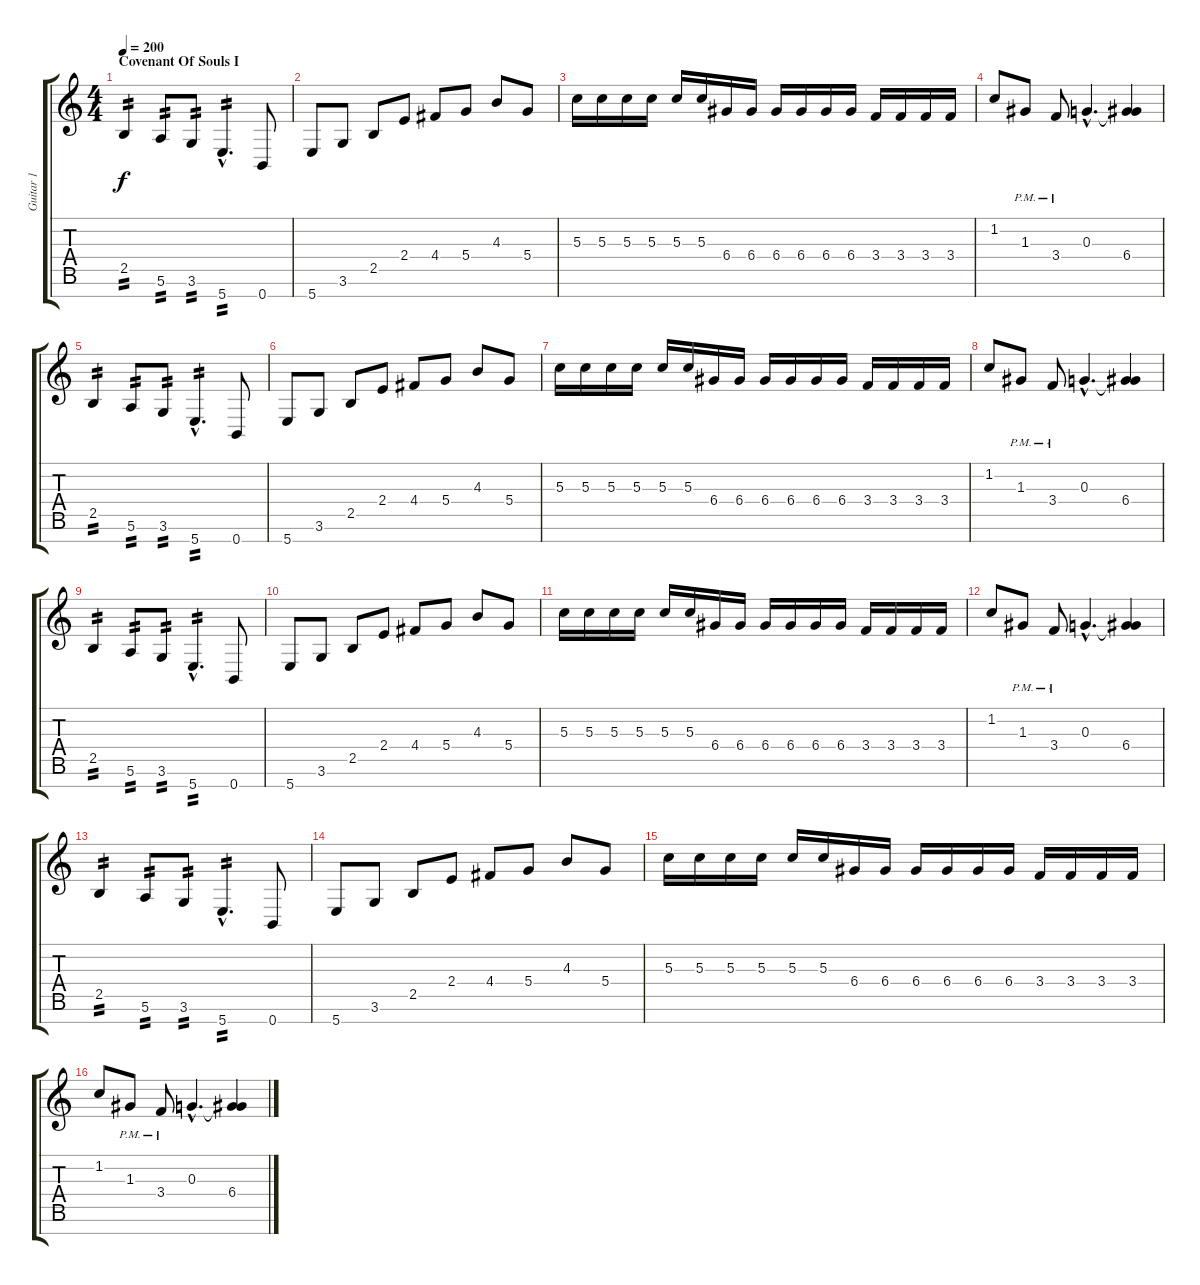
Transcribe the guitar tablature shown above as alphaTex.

\track ("Guitar 1" "Guitar 1") {instrument distortionguitar}
\staff {score tabs}
\tuning (E4 B3 G3 D3 A2 E2 B1) {hide}
\ts (4 4)
\section ("" "Covenant Of Souls I")
\tempo 200
\clef g2
\ks c
2.5.4{tp 2 dy f instrument distortionguitar} 5.6.8{tp 2} 3.6.8{tp 2} 5.7{hac}.4{d tp 2} 0.7.8 |
5.7.8 3.6.8 2.5.8 2.4.8 4.4.8 5.4.8 4.3.8 5.4.8 |
5.3.16 5.3.16 5.3.16 5.3.16 5.3.16 5.3.16 6.4.16 6.4.16 6.4.16 6.4.16 6.4.16 6.4.16 3.4.16 3.4.16 3.4.16 3.4.16 |
1.2.8 1.3{pm}.8 3.4{pm}.8 0.3{hac}.4{d} (0.3{t} 6.4).4 |
2.5.4{tp 2} 5.6.8{tp 2} 3.6.8{tp 2} 5.7{hac}.4{d tp 2} 0.7.8 |
5.7.8 3.6.8 2.5.8 2.4.8 4.4.8 5.4.8 4.3.8 5.4.8 |
5.3.16 5.3.16 5.3.16 5.3.16 5.3.16 5.3.16 6.4.16 6.4.16 6.4.16 6.4.16 6.4.16 6.4.16 3.4.16 3.4.16 3.4.16 3.4.16 |
1.2.8 1.3{pm}.8 3.4{pm}.8 0.3{hac}.4{d} (0.3{t} 6.4).4 |
2.5.4{tp 2} 5.6.8{tp 2} 3.6.8{tp 2} 5.7{hac}.4{d tp 2} 0.7.8 |
5.7.8 3.6.8 2.5.8 2.4.8 4.4.8 5.4.8 4.3.8 5.4.8 |
5.3.16 5.3.16 5.3.16 5.3.16 5.3.16 5.3.16 6.4.16 6.4.16 6.4.16 6.4.16 6.4.16 6.4.16 3.4.16 3.4.16 3.4.16 3.4.16 |
1.2.8 1.3{pm}.8 3.4{pm}.8 0.3{hac}.4{d} (0.3{t} 6.4).4 |
2.5.4{tp 2} 5.6.8{tp 2} 3.6.8{tp 2} 5.7{hac}.4{d tp 2} 0.7.8 |
5.7.8 3.6.8 2.5.8 2.4.8 4.4.8 5.4.8 4.3.8 5.4.8 |
5.3.16 5.3.16 5.3.16 5.3.16 5.3.16 5.3.16 6.4.16 6.4.16 6.4.16 6.4.16 6.4.16 6.4.16 3.4.16 3.4.16 3.4.16 3.4.16 |
1.2.8 1.3{pm}.8 3.4{pm}.8 0.3{hac}.4{d} (0.3{t} 6.4).4
